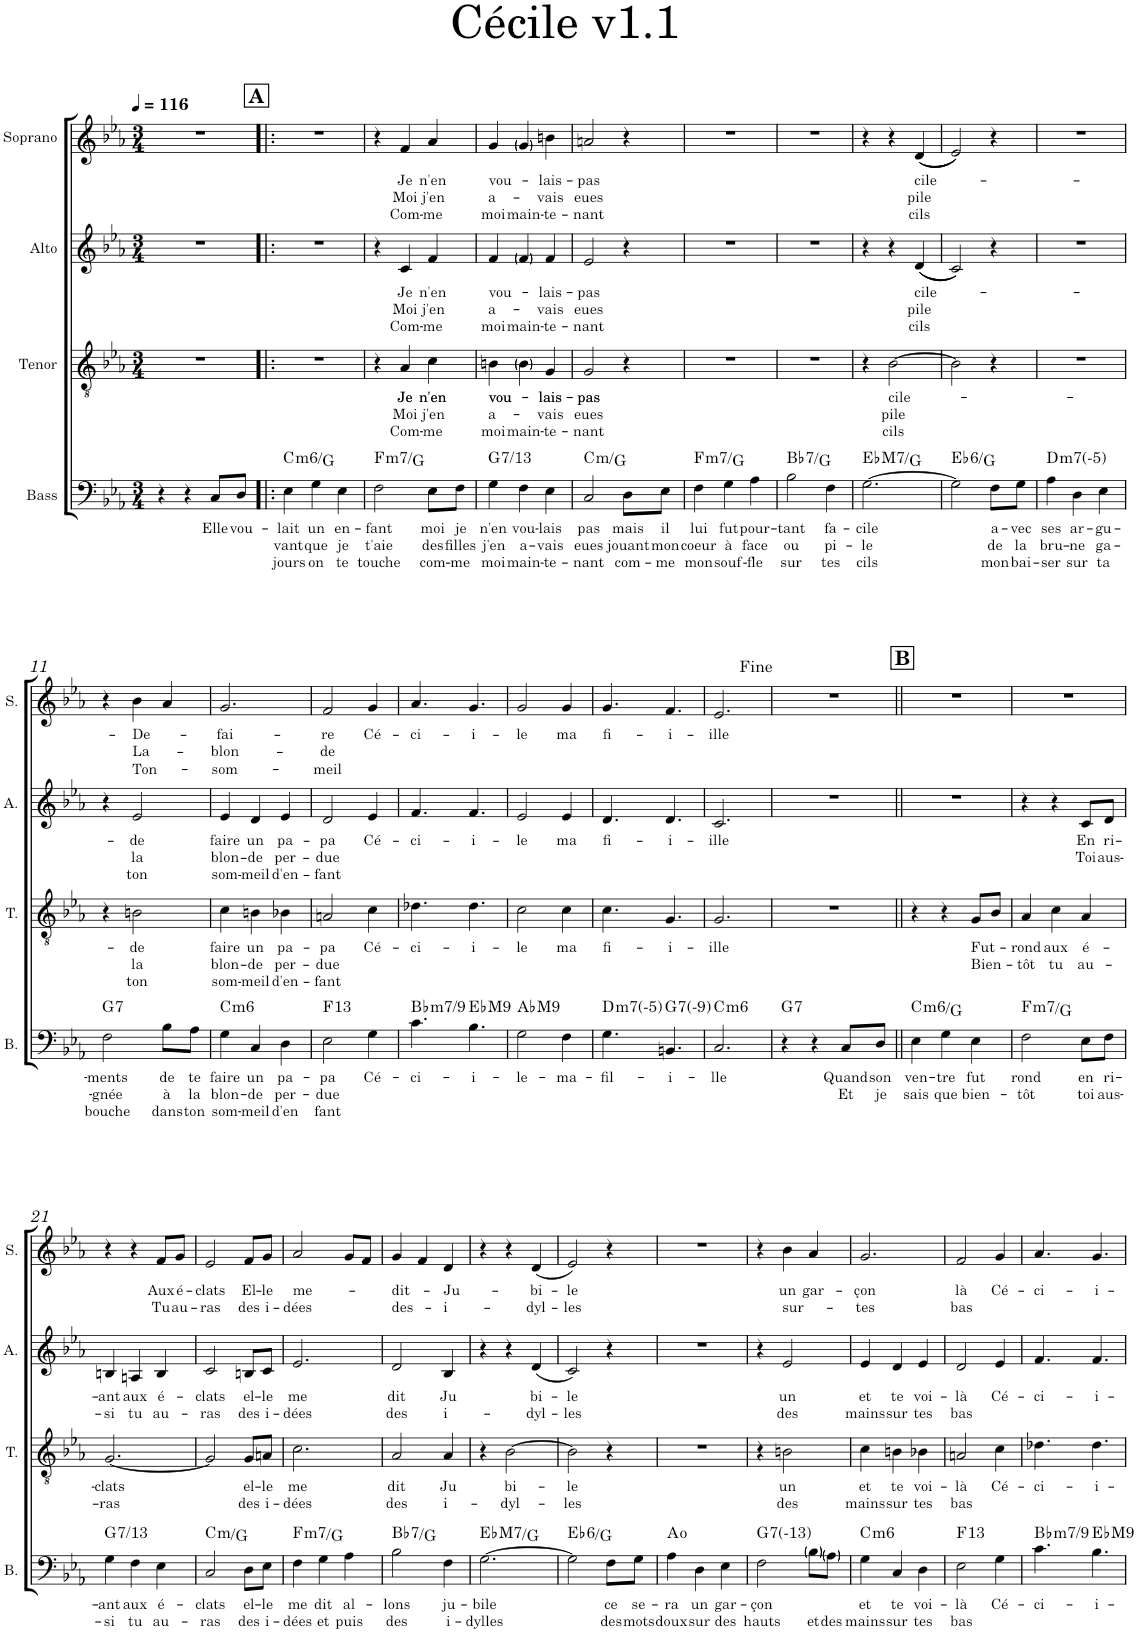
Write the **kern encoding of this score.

**kern	**text	**text	**text	**harte	**kern	**text	**text	**text	**kern	**text	**text	**text	**kern	**text	**text	**text
*part4	*part4	*part4	*part4	*part4	*part3	*part3	*part3	*part3	*part2	*part2	*part2	*part2	*part1	*part1	*part1	*part1
*staff4	*staff4	*staff4	*staff4	*	*staff3	*staff3	*staff3	*staff3	*staff2	*staff2	*staff2	*staff2	*staff1	*staff1	*staff1	*staff1
*I"Bass	*	*	*	*	*I"Tenor	*	*	*	*I"Alto	*	*	*	*I"Soprano	*	*	*
*I'B.	*	*	*	*	*I'T.	*	*	*	*I'A.	*	*	*	*I'S.	*	*	*
*clefF4	*	*	*	*	*clefGv2	*	*	*	*clefG2	*	*	*	*clefG2	*	*	*
*k[b-e-a-]	*	*	*	*	*k[b-e-a-]	*	*	*	*k[b-e-a-]	*	*	*	*k[b-e-a-]	*	*	*
*M3/4	*	*	*	*	*M3/4	*	*	*	*M3/4	*	*	*	*M3/4	*	*	*
*MM116	*	*	*	*	*MM116	*	*	*	*MM116	*	*	*	*MM116	*	*	*
=1	=1	=1	=1	=1	=1	=1	=1	=1	=1	=1	=1	=1	=1	=1	=1	=1
4r	.	.	.	.	2.r	.	.	.	2.r	.	.	.	2.r	.	.	.
4r	.	.	.	.	.	.	.	.	.	.	.	.	.	.	.	.
!	!LO:LY:b	!	!	!	!	!	!	!	!	!	!	!	!	!	!	!
8C/L	Elle	.	.	.	.	.	.	.	.	.	.	.	.	.	.	.
!	!LO:LY:b	!	!	!	!	!	!	!	!	!	!	!	!	!	!	!
8D/J	vou-	.	.	.	.	.	.	.	.	.	.	.	.	.	.	.
!!LO:REH:place=s1:a:B:cj:fs=14:t=A
=2!|:	=2!|:	=2!|:	=2!|:	=2!|:	=2!|:	=2!|:	=2!|:	=2!|:	=2!|:	=2!|:	=2!|:	=2!|:	=2!|:	=2!|:	=2!|:	=2!|:
!	!LO:LY:b	!LO:LY:b	!LO:LY:b	!LO:H:kt=m6	!	!	!	!	!	!	!	!	!	!	!	!
4E-\	-lait	vant	jours	C:min6/5	2.r	.	.	.	2.r	.	.	.	2.r	.	.	.
!	!LO:LY:b	!LO:LY:b	!LO:LY:b	!	!	!	!	!	!	!	!	!	!	!	!	!
4G\	un	que	on	.	.	.	.	.	.	.	.	.	.	.	.	.
!	!LO:LY:b	!LO:LY:b	!LO:LY:b	!	!	!	!	!	!	!	!	!	!	!	!	!
4E-\	en-	je	te	.	.	.	.	.	.	.	.	.	.	.	.	.
=3	=3	=3	=3	=3	=3	=3	=3	=3	=3	=3	=3	=3	=3	=3	=3	=3
!	!LO:LY:b	!LO:LY:b	!LO:LY:b	!LO:H:kt=m7	!	!	!	!	!	!	!	!	!	!	!	!
2F\	-fant	t'aie	touche	F:min7/2	4r	.	.	.	4r	.	.	.	4r	.	.	.
!	!	!	!	!	!	!LO:LY:b	!LO:LY:b	!LO:LY:b	!	!LO:LY:b	!LO:LY:b	!LO:LY:b	!	!LO:LY:b	!LO:LY:b	!LO:LY:b
.	.	.	.	.	4A-/	Je	Moi	Com-	4c/	Je	Moi	Com-	4f/	Je	Moi	Com-
!	!LO:LY:b	!LO:LY:b	!LO:LY:b	!	!	!LO:LY:b	!LO:LY:b	!LO:LY:b	!	!LO:LY:b	!LO:LY:b	!LO:LY:b	!	!LO:LY:b	!LO:LY:b	!LO:LY:b
8E-\L	moi	des	com-	.	4c\	n'en	j'en	-me	4f/	n'en	j'en	-me	4a-/	n'en	j'en	-me
!	!LO:LY:b	!LO:LY:b	!LO:LY:b	!	!	!	!	!	!	!	!	!	!	!	!	!
8F\J	je	filles	-me	.	.	.	.	.	.	.	.	.	.	.	.	.
=4	=4	=4	=4	=4	=4	=4	=4	=4	=4	=4	=4	=4	=4	=4	=4	=4
!	!LO:LY:b	!LO:LY:b	!LO:LY:b	!LO:H:kt=7/13	!	!LO:LY:b	!LO:LY:b	!LO:LY:b	!	!LO:LY:b	!LO:LY:b	!LO:LY:b	!	!LO:LY:b	!LO:LY:b	!LO:LY:b
4G\	n'en	j'en	moi	G:maj	4Bn\	vou-	a-	moi	4f/	vou-	a-	moi	4g/	vou-	a-	moi
!	!LO:LY:b	!LO:LY:b	!LO:LY:b	!	!	!	!	!LO:LY:b	!	!	!	!LO:LY:b	!	!	!	!LO:LY:b
4F\	vou-	a-	main-	.	4B\	.	.	main-	4f/	.	.	main-	4g/	.	.	main-
!	!LO:LY:b	!LO:LY:b	!LO:LY:b	!	!	!LO:LY:b	!LO:LY:b	!LO:LY:b	!	!LO:LY:b	!LO:LY:b	!LO:LY:b	!	!LO:LY:b	!LO:LY:b	!LO:LY:b
4E-\	-lais	-vais	-te-	.	4G/	-lais-	-vais	-te-	4f/	-lais-	-vais	-te-	4bn\	-lais-	-vais	-te-
=5	=5	=5	=5	=5	=5	=5	=5	=5	=5	=5	=5	=5	=5	=5	=5	=5
!	!LO:LY:b	!LO:LY:b	!LO:LY:b	!LO:H:kt=m	!	!LO:LY:b	!LO:LY:b	!LO:LY:b	!	!LO:LY:b	!LO:LY:b	!LO:LY:b	!	!LO:LY:b	!LO:LY:b	!LO:LY:b
2C/	pas	eues	-nant	C:min/5	2G/	-pas	eues	-nant	2e-/	-pas	eues	-nant	2an/	-pas	eues	-nant
!	!LO:LY:b	!LO:LY:b	!LO:LY:b	!	!	!	!	!	!	!	!	!	!	!	!	!
8D\L	mais	jouant	com-	.	4r	.	.	.	4r	.	.	.	4r	.	.	.
!	!LO:LY:b	!LO:LY:b	!LO:LY:b	!	!	!	!	!	!	!	!	!	!	!	!	!
8E-\J	il	mon	-me	.	.	.	.	.	.	.	.	.	.	.	.	.
=6	=6	=6	=6	=6	=6	=6	=6	=6	=6	=6	=6	=6	=6	=6	=6	=6
!	!LO:LY:b	!LO:LY:b	!LO:LY:b	!LO:H:kt=m7	!	!	!	!	!	!	!	!	!	!	!	!
4F\	lui	coeur	mon	F:min7/2	2.r	.	.	.	2.r	.	.	.	2.r	.	.	.
!	!LO:LY:b	!LO:LY:b	!LO:LY:b	!	!	!	!	!	!	!	!	!	!	!	!	!
4G\	fut	à	souf-	.	.	.	.	.	.	.	.	.	.	.	.	.
!	!LO:LY:b	!LO:LY:b	!LO:LY:b	!	!	!	!	!	!	!	!	!	!	!	!	!
4A-\	pour-	face	-fle	.	.	.	.	.	.	.	.	.	.	.	.	.
=7	=7	=7	=7	=7	=7	=7	=7	=7	=7	=7	=7	=7	=7	=7	=7	=7
!	!LO:LY:b	!LO:LY:b	!LO:LY:b	!LO:H:kt=7	!	!	!	!	!	!	!	!	!	!	!	!
2B-\	-tant	ou	sur	Bb:7/6	2.r	.	.	.	2.r	.	.	.	2.r	.	.	.
!	!LO:LY:b	!LO:LY:b	!LO:LY:b	!	!	!	!	!	!	!	!	!	!	!	!	!
4F\	fa-	pi-	tes	.	.	.	.	.	.	.	.	.	.	.	.	.
=8	=8	=8	=8	=8	=8	=8	=8	=8	=8	=8	=8	=8	=8	=8	=8	=8
!	!LO:LY:b	!LO:LY:b	!LO:LY:b	!LO:H:kt=M7	!	!	!	!	!	!	!	!	!	!	!	!
[2.G\	-cile	-le	cils	Eb:maj7/3	4r	.	.	.	4r	.	.	.	4r	.	.	.
!	!	!	!	!	!	!LO:LY:b	!LO:LY:b	!LO:LY:b	!	!	!	!	!	!	!	!
.	.	.	.	.	[2B-\	cile-	pile	cils	4r	.	.	.	4r	.	.	.
!	!	!	!	!	!	!	!	!	!	!LO:LY:b	!LO:LY:b	!LO:LY:b	!	!LO:LY:b	!LO:LY:b	!LO:LY:b
.	.	.	.	.	.	.	.	.	((4d/	cile-	pile	cils	((4d/	cile-	pile	cils
=9	=9	=9	=9	=9	=9	=9	=9	=9	=9	=9	=9	=9	=9	=9	=9	=9
!	!	!	!	!LO:H:kt=6	!	!	!	!	!	!	!	!	!	!	!	!
2G\]	.	.	.	Eb:maj6/3	2B-\]	.	.	.	2c/))	.	.	.	2e-/))	.	.	.
!	!LO:LY:b	!LO:LY:b	!LO:LY:b	!	!	!	!	!	!	!	!	!	!	!	!	!
8F\L	a-	de	mon	.	4r	.	.	.	4r	.	.	.	4r	.	.	.
!	!LO:LY:b	!LO:LY:b	!LO:LY:b	!	!	!	!	!	!	!	!	!	!	!	!	!
8G\J	-vec	la	bai-	.	.	.	.	.	.	.	.	.	.	.	.	.
=10	=10	=10	=10	=10	=10	=10	=10	=10	=10	=10	=10	=10	=10	=10	=10	=10
!	!LO:LY:b	!LO:LY:b	!LO:LY:b	!LO:H:kt=m7(-5)	!	!	!	!	!	!	!	!	!	!	!	!
4A-\	ses	bru-	-ser	D:hdim7	2.r	.	.	.	2.r	.	.	.	2.r	.	.	.
!	!LO:LY:b	!LO:LY:b	!LO:LY:b	!	!	!	!	!	!	!	!	!	!	!	!	!
4D\	ar-	-ne	sur	.	.	.	.	.	.	.	.	.	.	.	.	.
!	!LO:LY:b	!LO:LY:b	!LO:LY:b	!	!	!	!	!	!	!	!	!	!	!	!	!
4E-\	-gu-	ga-	ta	.	.	.	.	.	.	.	.	.	.	.	.	.
!!LO:LB:g=z
=11	=11	=11	=11	=11	=11	=11	=11	=11	=11	=11	=11	=11	=11	=11	=11	=11
!	!LO:LY:b	!LO:LY:b	!LO:LY:b	!LO:H:kt=7	!	!	!	!	!	!	!	!	!	!	!	!
2F\	-ments	-gnée	bouche	G:7	4r	.	.	.	4r	.	.	.	4r	.	.	.
!	!	!	!	!	!	!LO:LY:b	!LO:LY:b	!LO:LY:b	!	!LO:LY:b	!LO:LY:b	!LO:LY:b	!	!LO:LY:b	!LO:LY:b	!LO:LY:b
.	.	.	.	.	2Bn\	de	la	ton	2e-/	de	la	ton	4b-\	De-	La-	Ton-
!	!LO:LY:b	!LO:LY:b	!LO:LY:b	!	!	!	!	!	!	!	!	!	!	!	!	!
8B-\L	de	à	dans	.	.	.	.	.	.	.	.	.	4a-/	.	.	.
!	!LO:LY:b	!LO:LY:b	!LO:LY:b	!	!	!	!	!	!	!	!	!	!	!	!	!
8A-\J	te	la	ton	.	.	.	.	.	.	.	.	.	.	.	.	.
=12	=12	=12	=12	=12	=12	=12	=12	=12	=12	=12	=12	=12	=12	=12	=12	=12
!	!LO:LY:b	!LO:LY:b	!LO:LY:b	!LO:H:kt=m6	!	!LO:LY:b	!LO:LY:b	!LO:LY:b	!	!LO:LY:b	!LO:LY:b	!LO:LY:b	!	!LO:LY:b	!LO:LY:b	!LO:LY:b
4G\	faire	blon-	som-	C:min6	4c\	faire	blon-	som-	4e-/	faire	blon-	som-	2.g/	fai-	-blon-	-som-
!	!LO:LY:b	!LO:LY:b	!LO:LY:b	!	!	!LO:LY:b	!LO:LY:b	!LO:LY:b	!	!LO:LY:b	!LO:LY:b	!LO:LY:b	!	!	!	!
4C/	un	-de	-meil	.	4Bn\	un	-de	-meil	4d/	un	-de	-meil	.	.	.	.
!	!LO:LY:b	!LO:LY:b	!LO:LY:b	!	!	!LO:LY:b	!LO:LY:b	!LO:LY:b	!	!LO:LY:b	!LO:LY:b	!LO:LY:b	!	!	!	!
4D\	pa-	per-	d'en	.	4B-X\	pa-	per-	d'en-	4e-/	pa-	per-	d'en-	.	.	.	.
=13	=13	=13	=13	=13	=13	=13	=13	=13	=13	=13	=13	=13	=13	=13	=13	=13
!	!LO:LY:b	!LO:LY:b	!LO:LY:b	!LO:H:kt=13	!	!LO:LY:b	!LO:LY:b	!LO:LY:b	!	!LO:LY:b	!LO:LY:b	!LO:LY:b	!	!LO:LY:b	!LO:LY:b	!LO:LY:b
2E-\	-pa	-due	fant	F:9(11,13)	2An/	-pa	-due	-fant	2d/	-pa	-due	-fant	2f/	-re	-de	-meil
!	!LO:LY:b	!	!	!	!	!LO:LY:b	!	!	!	!LO:LY:b	!	!	!	!LO:LY:b	!	!
4G\	Cé-	.	.	.	4c\	Cé-	.	.	4e-/	Cé-	.	.	4g/	Cé-	.	.
=14	=14	=14	=14	=14	=14	=14	=14	=14	=14	=14	=14	=14	=14	=14	=14	=14
!	!LO:LY:b	!	!	!LO:H:kt=m7/9	!	!LO:LY:b	!	!	!	!LO:LY:b	!	!	!	!LO:LY:b	!	!
4.c\	-ci-	.	.	Bb:min	4.d-X\	-ci-	.	.	4.f/	-ci-	.	.	4.a-/	-ci-	.	.
!	!LO:LY:b	!	!	!LO:H:kt=M9	!	!LO:LY:b	!	!	!	!LO:LY:b	!	!	!	!LO:LY:b	!	!
4.B-\	-i-	.	.	Eb:maj9	4.d-\	-i-	.	.	4.f/	-i-	.	.	4.g/	-i-	.	.
=15	=15	=15	=15	=15	=15	=15	=15	=15	=15	=15	=15	=15	=15	=15	=15	=15
!	!LO:LY:b	!	!	!LO:H:kt=M9	!	!LO:LY:b	!	!	!	!LO:LY:b	!	!	!	!LO:LY:b	!	!
2G\	-le-	.	.	Ab:maj9	2c\	-le	.	.	2e-/	-le	.	.	2g/	-le	.	.
!	!LO:LY:b	!	!	!	!	!LO:LY:b	!	!	!	!LO:LY:b	!	!	!	!LO:LY:b	!	!
4F\	-ma-	.	.	.	4c\	ma	.	.	4e-/	ma	.	.	4g/	ma	.	.
=16	=16	=16	=16	=16	=16	=16	=16	=16	=16	=16	=16	=16	=16	=16	=16	=16
!	!LO:LY:b	!	!	!LO:H:kt=m7(-5)	!	!LO:LY:b	!	!	!	!LO:LY:b	!	!	!	!LO:LY:b	!	!
4.G\	-fil-	.	.	D:hdim7	4.c\	fi-	.	.	4.d/	fi-	.	.	4.g/	fi-	.	.
!	!LO:LY:b	!	!	!LO:H:kt=7	!	!LO:LY:b	!	!	!	!LO:LY:b	!	!	!	!LO:LY:b	!	!
4.BBn/	-i-	.	.	G:7(b9)	4.G/	-i-	.	.	4.d/	-i-	.	.	4.f/	-i-	.	.
=17	=17	=17	=17	=17	=17	=17	=17	=17	=17	=17	=17	=17	=17	=17	=17	=17
!	!LO:LY:b	!	!	!LO:H:kt=m6	!	!LO:LY:b	!	!	!	!LO:LY:b	!	!	!	!LO:LY:b	!	!
2.C/	-lle	.	.	C:min6	2.G/	-ille	.	.	2.c/	-ille	.	.	2.e-/	-ille	.	.
=18	=18	=18	=18	=18	=18	=18	=18	=18	=18	=18	=18	=18	=18	=18	=18	=18
!	!	!	!	!LO:H:kt=7	!	!	!	!	!	!	!	!	!	!	!	!
4r	.	.	.	G:7	2.r	.	.	.	2.r	.	.	.	2.r	.	.	.
4r	.	.	.	.	.	.	.	.	.	.	.	.	.	.	.	.
!	!LO:LY:b	!LO:LY:b	!	!	!	!	!	!	!	!	!	!	!	!	!	!
8C/L	Quand	Et	.	.	.	.	.	.	.	.	.	.	.	.	.	.
!	!LO:LY:b	!LO:LY:b	!	!	!	!	!	!	!	!	!	!	!	!	!	!
8D/J	son	je	.	.	.	.	.	.	.	.	.	.	.	.	.	.
!!LO:REH:place=s1:a:B:cj:fs=14:t=B
=19||	=19||	=19||	=19||	=19||	=19||	=19||	=19||	=19||	=19||	=19||	=19||	=19||	=19||	=19||	=19||	=19||
!	!LO:LY:b	!LO:LY:b	!	!LO:H:kt=m6	!	!	!	!	!	!	!	!	!	!	!	!
4E-\	ven-	sais	.	C:min6/5	4r	.	.	.	2.r	.	.	.	2.r	.	.	.
!	!LO:LY:b	!LO:LY:b	!	!	!	!	!	!	!	!	!	!	!	!	!	!
4G\	-tre	que	.	.	4r	.	.	.	.	.	.	.	.	.	.	.
!	!LO:LY:b	!LO:LY:b	!	!	!	!LO:LY:b	!LO:LY:b	!	!	!	!	!	!	!	!	!
4E-\	fut	bien-	.	.	8G/L	Fut-	Bien-	.	.	.	.	.	.	.	.	.
.	.	.	.	.	8B-/J	.	.	.	.	.	.	.	.	.	.	.
=20	=20	=20	=20	=20	=20	=20	=20	=20	=20	=20	=20	=20	=20	=20	=20	=20
!	!LO:LY:b	!LO:LY:b	!	!LO:H:kt=m7	!	!LO:LY:b	!LO:LY:b	!	!	!	!	!	!	!	!	!
2F\	rond	-tôt	.	F:min7/2	4A-/	-rond	-tôt	.	4r	.	.	.	2.r	.	.	.
!	!	!	!	!	!	!LO:LY:b	!LO:LY:b	!	!	!	!	!	!	!	!	!
.	.	.	.	.	4c\	aux	tu	.	4r	.	.	.	.	.	.	.
!	!LO:LY:b	!LO:LY:b	!	!	!	!LO:LY:b	!LO:LY:b	!	!	!LO:LY:b	!LO:LY:b	!	!	!	!	!
8E-\L	en	toi	.	.	4A-/	é-	au-	.	8c/L	En	Toi	.	.	.	.	.
!	!LO:LY:b	!LO:LY:b	!	!	!	!	!	!	!	!LO:LY:b	!LO:LY:b	!	!	!	!	!
8F\J	ri-	aus-	.	.	.	.	.	.	8d/J	ri-	aus-	.	.	.	.	.
!!LO:LB:g=z
=21	=21	=21	=21	=21	=21	=21	=21	=21	=21	=21	=21	=21	=21	=21	=21	=21
!	!LO:LY:b	!LO:LY:b	!	!LO:H:kt=7/13	!	!LO:LY:b	!LO:LY:b	!	!	!LO:LY:b	!LO:LY:b	!	!	!	!	!
4G\	-ant	-si	.	G:maj	[2.G/	-clats	-ras	.	4Bn/	-ant	-si	.	4r	.	.	.
!	!LO:LY:b	!LO:LY:b	!	!	!	!	!	!	!	!LO:LY:b	!LO:LY:b	!	!	!	!	!
4F\	aux	tu	.	.	.	.	.	.	4An/	aux	tu	.	4r	.	.	.
!	!LO:LY:b	!LO:LY:b	!	!	!	!	!	!	!	!LO:LY:b	!LO:LY:b	!	!	!LO:LY:b	!LO:LY:b	!
4E-\	é-	au-	.	.	.	.	.	.	4B/	é-	au-	.	8f/L	Aux	Tu	.
!	!	!	!	!	!	!	!	!	!	!	!	!	!	!LO:LY:b	!LO:LY:b	!
.	.	.	.	.	.	.	.	.	.	.	.	.	8g/J	é-	au-	.
=22	=22	=22	=22	=22	=22	=22	=22	=22	=22	=22	=22	=22	=22	=22	=22	=22
!	!LO:LY:b	!LO:LY:b	!	!LO:H:kt=m	!	!	!	!	!	!LO:LY:b	!LO:LY:b	!	!	!LO:LY:b	!LO:LY:b	!
2C/	-clats	-ras	.	C:min/5	2G/]	.	.	.	2c/	-clats	-ras	.	2e-/	-clats	-ras	.
!	!LO:LY:b	!LO:LY:b	!	!	!	!LO:LY:b	!LO:LY:b	!	!	!LO:LY:b	!LO:LY:b	!	!	!LO:LY:b	!LO:LY:b	!
8D\L	el-	des	.	.	8G/L	el-	des	.	8Bn/L	el-	des	.	8f/L	El-	des	.
!	!LO:LY:b	!LO:LY:b	!	!	!	!LO:LY:b	!LO:LY:b	!	!	!LO:LY:b	!LO:LY:b	!	!	!LO:LY:b	!LO:LY:b	!
8E-\J	-le	i-	.	.	8An/J	-le	i-	.	8c/J	-le	i-	.	8g/J	-le	i-	.
=23	=23	=23	=23	=23	=23	=23	=23	=23	=23	=23	=23	=23	=23	=23	=23	=23
!	!LO:LY:b	!LO:LY:b	!	!LO:H:kt=m7	!	!LO:LY:b	!LO:LY:b	!	!	!LO:LY:b	!LO:LY:b	!	!	!LO:LY:b	!LO:LY:b	!
4F\	me	-dées	.	F:min7/2	2.c\	me	-dées	.	2.e-/	me	-dées	.	2a-/	me-	-dées	.
!	!LO:LY:b	!LO:LY:b	!	!	!	!	!	!	!	!	!	!	!	!	!	!
4G\	dit	et	.	.	.	.	.	.	.	.	.	.	.	.	.	.
!	!LO:LY:b	!LO:LY:b	!	!	!	!	!	!	!	!	!	!	!	!	!	!
4A-\	al-	puis	.	.	.	.	.	.	.	.	.	.	8g/L	.	.	.
.	.	.	.	.	.	.	.	.	.	.	.	.	8f/J	.	.	.
=24	=24	=24	=24	=24	=24	=24	=24	=24	=24	=24	=24	=24	=24	=24	=24	=24
!	!LO:LY:b	!LO:LY:b	!	!LO:H:kt=7	!	!LO:LY:b	!LO:LY:b	!	!	!LO:LY:b	!LO:LY:b	!	!	!LO:LY:b	!LO:LY:b	!
2B-\	-lons	des	.	Bb:7/6	2A-/	dit	des	.	2d/	dit	des	.	4g/	-dit-	des-	.
.	.	.	.	.	.	.	.	.	.	.	.	.	4f/	.	.	.
!	!LO:LY:b	!LO:LY:b	!	!	!	!LO:LY:b	!LO:LY:b	!	!	!LO:LY:b	!LO:LY:b	!	!	!LO:LY:b	!LO:LY:b	!
4F\	ju-	i-	.	.	4A-/	Ju	i-	.	4B-/	Ju	i-	.	4d/	-Ju-	-i-	.
=25	=25	=25	=25	=25	=25	=25	=25	=25	=25	=25	=25	=25	=25	=25	=25	=25
!	!LO:LY:b	!LO:LY:b	!	!LO:H:kt=M7	!	!	!	!	!	!	!	!	!	!	!	!
[2.G\	-bile	-dylles	.	Eb:maj7/3	4r	.	.	.	4r	.	.	.	4r	.	.	.
!	!	!	!	!	!	!LO:LY:b	!LO:LY:b	!	!	!	!	!	!	!	!	!
.	.	.	.	.	[2B-\	bi-	-dyl-	.	4r	.	.	.	4r	.	.	.
!	!	!	!	!	!	!	!	!	!	!LO:LY:b	!LO:LY:b	!	!	!LO:LY:b	!LO:LY:b	!
.	.	.	.	.	.	.	.	.	(4d/	bi-	-dyl-	.	(4d/	-bi-	-dyl-	.
=26	=26	=26	=26	=26	=26	=26	=26	=26	=26	=26	=26	=26	=26	=26	=26	=26
!	!	!	!	!LO:H:kt=6	!	!LO:LY:b	!LO:LY:b	!	!	!LO:LY:b	!LO:LY:b	!	!	!LO:LY:b	!LO:LY:b	!
2G\]	.	.	.	Eb:maj6/3	2B-\]	le	-les	.	2c/)	le	-les	.	2e-/)	-le	-les	.
!	!LO:LY:b	!LO:LY:b	!	!	!	!	!	!	!	!	!	!	!	!	!	!
8F\L	ce	des	.	.	4r	.	.	.	4r	.	.	.	4r	.	.	.
!	!LO:LY:b	!LO:LY:b	!	!	!	!	!	!	!	!	!	!	!	!	!	!
8G\J	se-	mots	.	.	.	.	.	.	.	.	.	.	.	.	.	.
=27	=27	=27	=27	=27	=27	=27	=27	=27	=27	=27	=27	=27	=27	=27	=27	=27
!	!LO:LY:b	!LO:LY:b	!	!	!	!	!	!	!	!	!	!	!	!	!	!
4A-\	-ra	doux	.	A:dim	2.r	.	.	.	2.r	.	.	.	2.r	.	.	.
!	!LO:LY:b	!LO:LY:b	!	!	!	!	!	!	!	!	!	!	!	!	!	!
4D\	un	sur	.	.	.	.	.	.	.	.	.	.	.	.	.	.
!	!LO:LY:b	!LO:LY:b	!	!	!	!	!	!	!	!	!	!	!	!	!	!
4E-\	gar-	des	.	.	.	.	.	.	.	.	.	.	.	.	.	.
=28	=28	=28	=28	=28	=28	=28	=28	=28	=28	=28	=28	=28	=28	=28	=28	=28
!	!LO:LY:b	!LO:LY:b	!	!LO:H:kt=7	!	!	!	!	!	!	!	!	!	!	!	!
2F\	-çon	hauts	.	G:7(b13)	4r	.	.	.	4r	.	.	.	4r	.	.	.
!	!	!	!	!	!	!LO:LY:b	!LO:LY:b	!	!	!LO:LY:b	!LO:LY:b	!	!	!LO:LY:b	!LO:LY:b	!
.	.	.	.	.	2Bn\	un	des	.	2e-/	un	des	.	4b-\	un	sur-	.
!	!	!LO:LY:b	!	!	!	!	!	!	!	!	!	!	!	!LO:LY:b	!	!
8B-\L	.	et	.	.	.	.	.	.	.	.	.	.	4a-/	gar-	.	.
!	!	!LO:LY:b	!	!	!	!	!	!	!	!	!	!	!	!	!	!
8A-\J	.	des	.	.	.	.	.	.	.	.	.	.	.	.	.	.
=29	=29	=29	=29	=29	=29	=29	=29	=29	=29	=29	=29	=29	=29	=29	=29	=29
!	!LO:LY:b	!LO:LY:b	!	!LO:H:kt=m6	!	!LO:LY:b	!LO:LY:b	!	!	!LO:LY:b	!LO:LY:b	!	!	!LO:LY:b	!LO:LY:b	!
4G\	et	mains	.	C:min6	4c\	et	mains	.	4e-/	et	mains	.	2.g/	-çon	-tes	.
!	!LO:LY:b	!LO:LY:b	!	!	!	!LO:LY:b	!LO:LY:b	!	!	!LO:LY:b	!LO:LY:b	!	!	!	!	!
4C/	te	sur	.	.	4Bn\	te	sur	.	4d/	te	sur	.	.	.	.	.
!	!LO:LY:b	!LO:LY:b	!	!	!	!LO:LY:b	!LO:LY:b	!	!	!LO:LY:b	!LO:LY:b	!	!	!	!	!
4D\	voi-	tes	.	.	4B-X\	voi-	tes	.	4e-/	voi-	tes	.	.	.	.	.
=30	=30	=30	=30	=30	=30	=30	=30	=30	=30	=30	=30	=30	=30	=30	=30	=30
!	!LO:LY:b	!LO:LY:b	!	!LO:H:kt=13	!	!LO:LY:b	!LO:LY:b	!	!	!LO:LY:b	!LO:LY:b	!	!	!LO:LY:b	!LO:LY:b	!
2E-\	-là	bas	.	F:9(11,13)	2An/	-là	bas	.	2d/	-là	bas	.	2f/	là	bas	.
!	!LO:LY:b	!	!	!	!	!LO:LY:b	!	!	!	!LO:LY:b	!	!	!	!LO:LY:b	!	!
4G\	Cé-	.	.	.	4c\	Cé-	.	.	4e-/	Cé-	.	.	4g/	Cé-	.	.
=31	=31	=31	=31	=31	=31	=31	=31	=31	=31	=31	=31	=31	=31	=31	=31	=31
!	!LO:LY:b	!	!	!LO:H:kt=m7/9	!	!LO:LY:b	!	!	!	!LO:LY:b	!	!	!	!LO:LY:b	!	!
4.c\	-ci-	.	.	Bb:min	4.d-X\	-ci-	.	.	4.f/	-ci-	.	.	4.a-/	-ci-	.	.
!	!LO:LY:b	!	!	!LO:H:kt=M9	!	!LO:LY:b	!	!	!	!LO:LY:b	!	!	!	!LO:LY:b	!	!
4.B-\	-i-	.	.	Eb:maj9	4.d-\	-i-	.	.	4.f/	-i-	.	.	4.g/	-i-	.	.
=	=	=	=	=	=	=	=	=	=	=	=	=	=	=	=	=
*-	*-	*-	*-	*-	*-	*-	*-	*-	*-	*-	*-	*-	*-	*-	*-	*-
